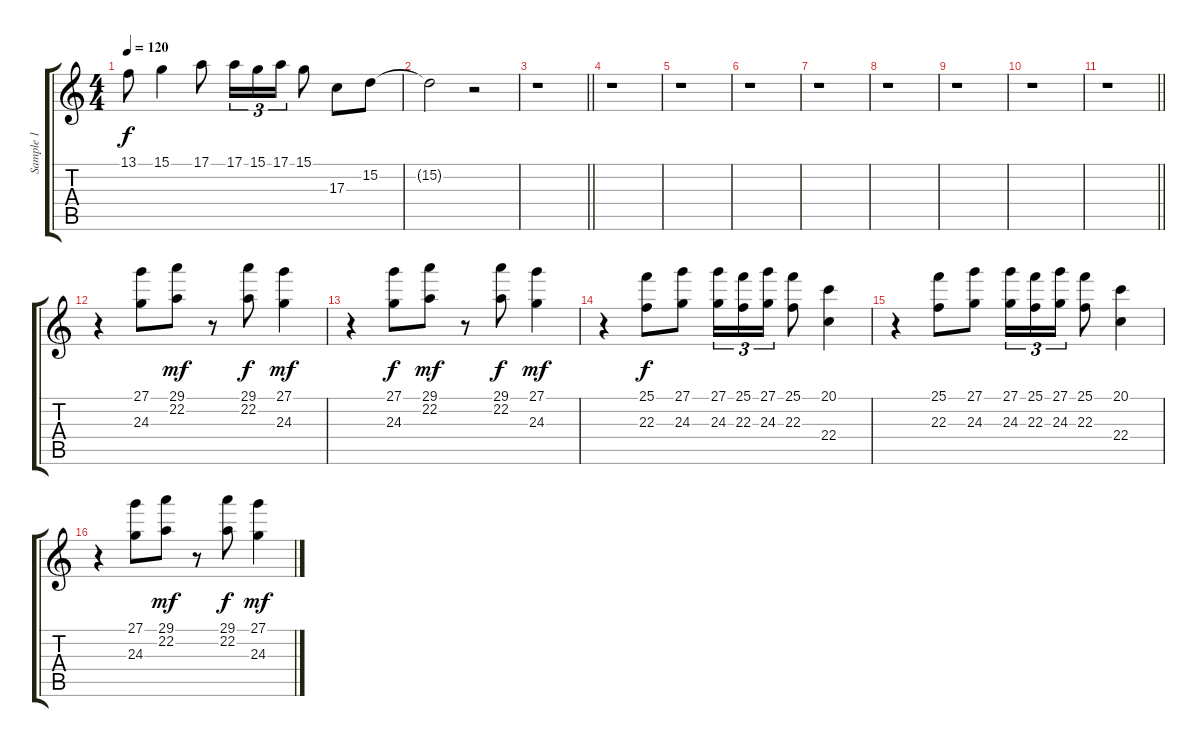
\track ("Sample 1" "Sample 1") {instrument lead2sawtooth}
\staff {score tabs}
\tuning (E4 B3 G3 D3 A2 E2) {hide}
\ts (4 4)
\tempo 120
\clef g2
\ks c
13.1.8{dy f} 15.1.4 17.1.8 17.1.16{tu (3 2)} 15.1.16{tu (3 2)} 17.1.16{tu (3 2)} 15.1.8 17.3.8 15.2.8 |
15.2{t}.2 r.2 |
\barLineRight lightlight
r.1 |
\section ("" " ")
r.1 |
r.1 |
r.1 |
r.1 |
r.1 |
r.1 |
r.1 |
\barLineRight lightlight
r.1 |
\section ("" " ")
r.4 (27.1 24.3).8 (29.1 22.2).8{dy mf} r.8 (29.1 22.2).8{dy f} (27.1 24.3).4{dy mf} |
r.4 (27.1 24.3).8{dy f} (29.1 22.2).8{dy mf} r.8 (29.1 22.2).8{dy f} (27.1 24.3).4{dy mf} |
r.4 (25.1 22.3).8{dy f} (27.1 24.3).8 (27.1 24.3).16{tu (3 2)} (25.1 22.3).16{tu (3 2)} (27.1 24.3).16{tu (3 2)} (25.1 22.3).8 (20.1 22.4).4 |
r.4 (25.1 22.3).8 (27.1 24.3).8 (27.1 24.3).16{tu (3 2)} (25.1 22.3).16{tu (3 2)} (27.1 24.3).16{tu (3 2)} (25.1 22.3).8 (20.1 22.4).4 |
r.4 (27.1 24.3).8 (29.1 22.2).8{dy mf} r.8 (29.1 22.2).8{dy f} (27.1 24.3).4{dy mf}
